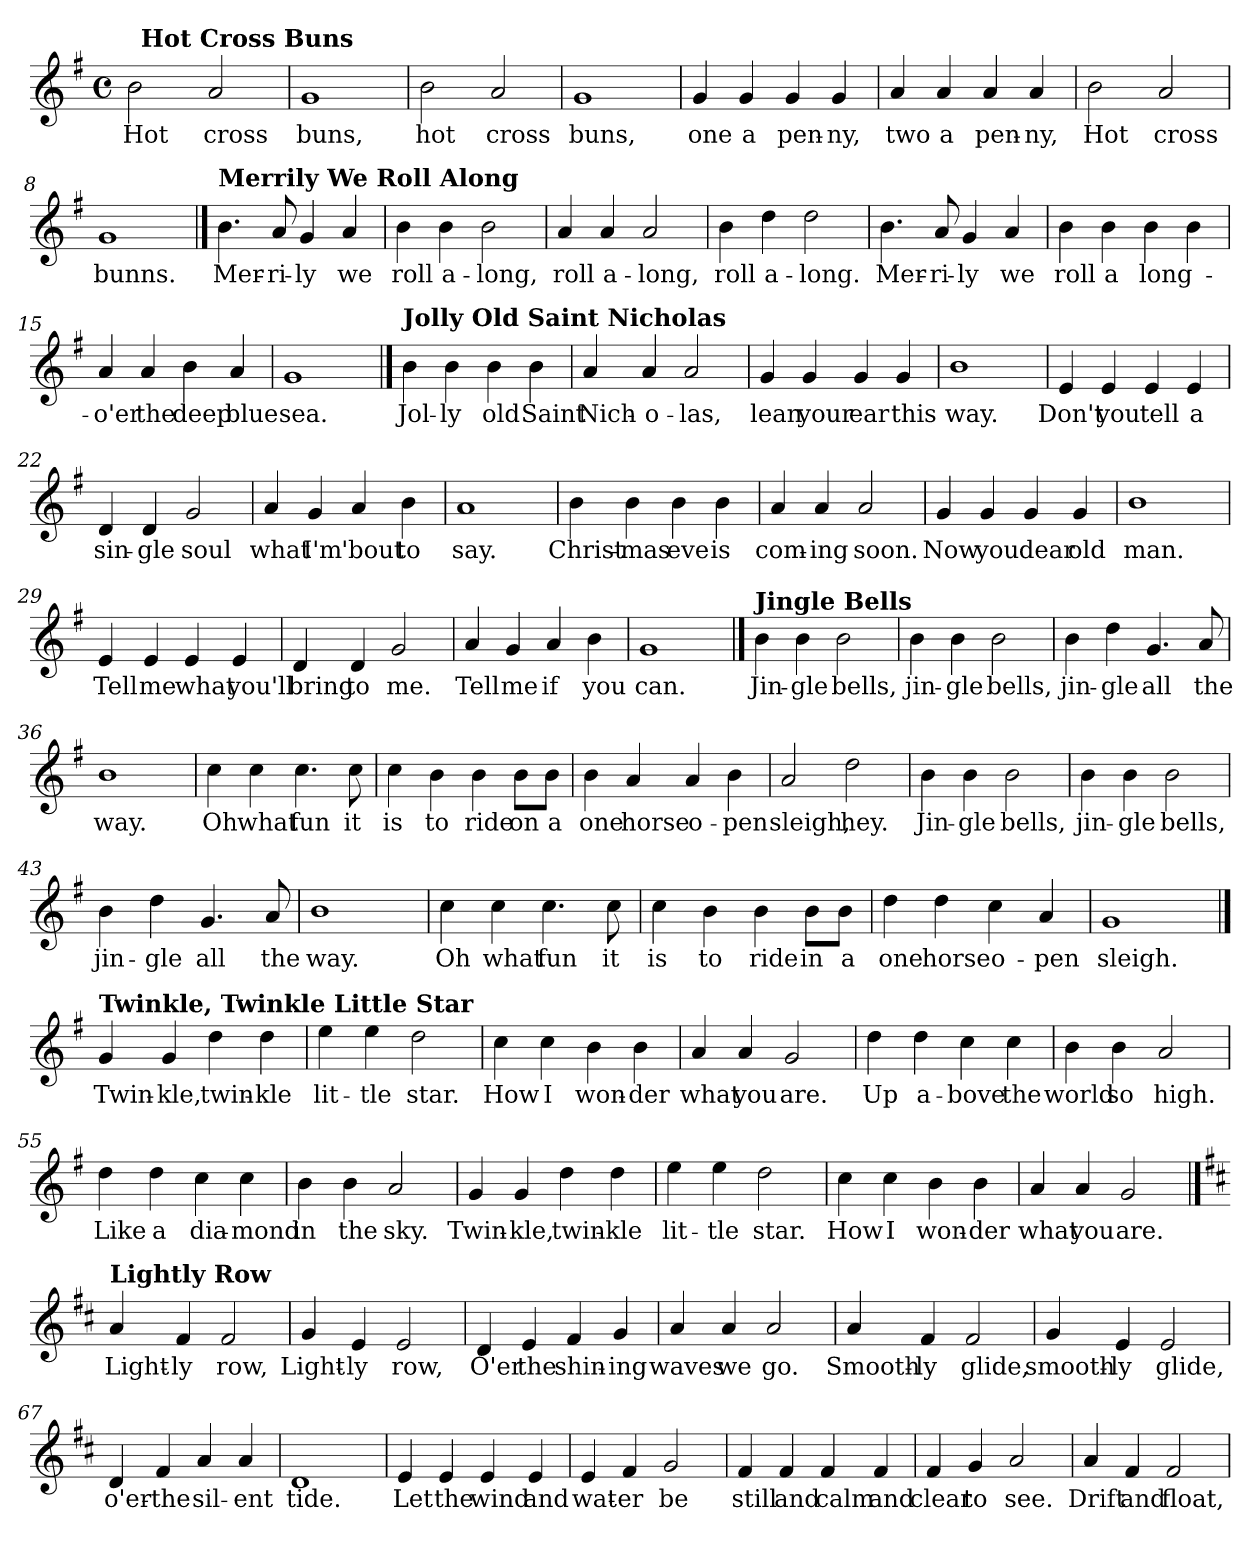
**kern	**text
*part1	*part1
*staff1	*staff1
*clefG2	*
*k[f#]	*
*G:	*
*M4/4	*
*met(c)	*
=1	=1
!	!LO:LY:b
*^	*
2b\	32ryy	Hot
!	!LO:TX:a:B:t=Hot Cross Buns	!
.	2ryy	.
!	!	!LO:LY:b
2a/	.	cross
.	4...ryy	.
=2	=2	=2
!	!	!LO:LY:b
*v	*v	*
1g	buns,
=3	=3
!	!LO:LY:b
2b\	hot
!	!LO:LY:b
2a/	cross
=4	=4
!	!LO:LY:b
1g	buns,
=5	=5
!	!LO:LY:b
4g/	one
!	!LO:LY:b
4g/	a
!	!LO:LY:b
4g/	pen-
!	!LO:LY:b
4g/	-ny,
=6	=6
!	!LO:LY:b
4a/	two
!	!LO:LY:b
4a/	a
!	!LO:LY:b
4a/	pen-
!	!LO:LY:b
4a/	-ny,
=7	=7
!	!LO:LY:b
2b\	Hot
!	!LO:LY:b
2a/	cross
=8	=8
!	!LO:LY:b
1g	bunns.
!!LO:LB:g=z
==9	==9
!LO:TX:a:B:t=Merrily We Roll Along	!
!	!LO:LY:b
4.b\	Mer-
!	!LO:LY:b
8a/	-ri-
!	!LO:LY:b
4g/	-ly
!	!LO:LY:b
4a/	we
=10	=10
!	!LO:LY:b
4b\	roll
!	!LO:LY:b
4b\	a-
!	!LO:LY:b
2b\	-long,
=11	=11
!	!LO:LY:b
4a/	roll
!	!LO:LY:b
4a/	a-
!	!LO:LY:b
2a/	-long,
=12	=12
!	!LO:LY:b
4b\	roll
!	!LO:LY:b
4dd\	a-
!	!LO:LY:b
2dd\	-long.
=13	=13
!	!LO:LY:b
4.b\	Mer-
!	!LO:LY:b
8a/	-ri-
!	!LO:LY:b
4g/	-ly
!	!LO:LY:b
4a/	we
=14	=14
!	!LO:LY:b
4b\	roll
!	!LO:LY:b
4b\	a
!	!LO:LY:b
4b\	long-
4b\	.
=15	=15
!	!LO:LY:b
4a/	-o'er
!	!LO:LY:b
4a/	the
!	!LO:LY:b
4b\	deep
!	!LO:LY:b
4a/	blue
=16	=16
!	!LO:LY:b
1g	sea.
!!LO:LB:g=z
==17	==17
!LO:TX:a:B:t=Jolly Old Saint Nicholas	!
!	!LO:LY:b
4b\	Jol-
!	!LO:LY:b
4b\	-ly
!	!LO:LY:b
4b\	old
!	!LO:LY:b
4b\	Saint
=18	=18
!	!LO:LY:b
4a/	Nich-
!	!LO:LY:b
4a/	-o-
!	!LO:LY:b
2a/	-las,
=19	=19
!	!LO:LY:b
4g/	lean
!	!LO:LY:b
4g/	your
!	!LO:LY:b
4g/	ear
!	!LO:LY:b
4g/	this
=20	=20
!	!LO:LY:b
1b	way.
=21	=21
!	!LO:LY:b
4e/	Don't
!	!LO:LY:b
4e/	you
!	!LO:LY:b
4e/	tell
!	!LO:LY:b
4e/	a
=22	=22
!	!LO:LY:b
4d/	sin-
!	!LO:LY:b
4d/	-gle
!	!LO:LY:b
2g/	soul
=23	=23
!	!LO:LY:b
4a/	what
!	!LO:LY:b
4g/	I'm
!	!LO:LY:b
4a/	'bout
!	!LO:LY:b
4b\	to
=24	=24
!	!LO:LY:b
1a	say.
!!LO:LB:g=z
=25	=25
!	!LO:LY:b
4b\	Christ-
!	!LO:LY:b
4b\	-mas
!	!LO:LY:b
4b\	eve
!	!LO:LY:b
4b\	is
=26	=26
!	!LO:LY:b
4a/	com-
!	!LO:LY:b
4a/	-ing
!	!LO:LY:b
2a/	soon.
=27	=27
!	!LO:LY:b
4g/	Now
!	!LO:LY:b
4g/	you
!	!LO:LY:b
4g/	dear
!	!LO:LY:b
4g/	old
=28	=28
!	!LO:LY:b
1b	man.
=29	=29
!	!LO:LY:b
4e/	Tell
!	!LO:LY:b
4e/	me
!	!LO:LY:b
4e/	what
!	!LO:LY:b
4e/	you'll
=30	=30
!	!LO:LY:b
4d/	bring
!	!LO:LY:b
4d/	to
!	!LO:LY:b
2g/	me.
=31	=31
!	!LO:LY:b
4a/	Tell
!	!LO:LY:b
4g/	me
!	!LO:LY:b
4a/	if
!	!LO:LY:b
4b\	you
=32	=32
!	!LO:LY:b
1g	can.
!!LO:LB:g=z
==33	==33
!LO:TX:a:B:t=Jingle Bells	!
!	!LO:LY:b
4b\	Jin-
!	!LO:LY:b
4b\	-gle
!	!LO:LY:b
2b\	bells,
=34	=34
!	!LO:LY:b
4b\	jin-
!	!LO:LY:b
4b\	-gle
!	!LO:LY:b
2b\	bells,
=35	=35
!	!LO:LY:b
4b\	jin-
!	!LO:LY:b
4dd\	-gle
!	!LO:LY:b
4.g/	all
!	!LO:LY:b
8a/	the
=36	=36
!	!LO:LY:b
1b	way.
=37	=37
!	!LO:LY:b
4cc\	Oh
!	!LO:LY:b
4cc\	what
!	!LO:LY:b
4.cc\	fun
!	!LO:LY:b
8cc\	it
=38	=38
!	!LO:LY:b
4cc\	is
!	!LO:LY:b
4b\	to
!	!LO:LY:b
4b\	ride
!	!LO:LY:b
8b\L	on
!	!LO:LY:b
8b\J	a
=39	=39
!	!LO:LY:b
4b\	one
!	!LO:LY:b
4a/	horse
!	!LO:LY:b
4a/	o-
!	!LO:LY:b
4b\	-pen
=40	=40
!	!LO:LY:b
2a/	sleigh,
!	!LO:LY:b
2dd\	hey.
!!LO:LB:g=z
=41	=41
!	!LO:LY:b
4b\	Jin-
!	!LO:LY:b
4b\	-gle
!	!LO:LY:b
2b\	bells,
=42	=42
!	!LO:LY:b
4b\	jin-
!	!LO:LY:b
4b\	-gle
!	!LO:LY:b
2b\	bells,
=43	=43
!	!LO:LY:b
4b\	jin-
!	!LO:LY:b
4dd\	-gle
!	!LO:LY:b
4.g/	all
!	!LO:LY:b
8a/	the
=44	=44
!	!LO:LY:b
1b	way.
=45	=45
!	!LO:LY:b
4cc\	Oh
!	!LO:LY:b
4cc\	what
!	!LO:LY:b
4.cc\	fun
!	!LO:LY:b
8cc\	it
=46	=46
!	!LO:LY:b
4cc\	is
!	!LO:LY:b
4b\	to
!	!LO:LY:b
4b\	ride
!	!LO:LY:b
8b\L	in
!	!LO:LY:b
8b\J	a
=47	=47
!	!LO:LY:b
4dd\	one
!	!LO:LY:b
4dd\	horse
!	!LO:LY:b
4cc\	o-
!	!LO:LY:b
4a/	-pen
=48	=48
!	!LO:LY:b
1g	sleigh.
!!LO:LB:g=z
==49	==49
!LO:TX:a:B:t=Twinkle, Twinkle Little Star	!
!	!LO:LY:b
4g/	Twin-
!	!LO:LY:b
4g/	-kle,
!	!LO:LY:b
4dd\	twin-
!	!LO:LY:b
4dd\	-kle
=50	=50
!	!LO:LY:b
4ee\	lit-
!	!LO:LY:b
4ee\	-tle
!	!LO:LY:b
2dd\	star.
=51	=51
!	!LO:LY:b
4cc\	How
!	!LO:LY:b
4cc\	I
!	!LO:LY:b
4b\	won-
!	!LO:LY:b
4b\	-der
=52	=52
!	!LO:LY:b
4a/	what
!	!LO:LY:b
4a/	you
!	!LO:LY:b
2g/	are.
!!LO:LB:g=z
=53	=53
!	!LO:LY:b
4dd\	Up
!	!LO:LY:b
4dd\	a-
!	!LO:LY:b
4cc\	-bove
!	!LO:LY:b
4cc\	the
=54	=54
!	!LO:LY:b
4b\	world
!	!LO:LY:b
4b\	so
!	!LO:LY:b
2a/	high.
=55	=55
!	!LO:LY:b
4dd\	Like
!	!LO:LY:b
4dd\	a
!	!LO:LY:b
4cc\	dia-
!	!LO:LY:b
4cc\	-mond
=56	=56
!	!LO:LY:b
4b\	in
!	!LO:LY:b
4b\	the
!	!LO:LY:b
2a/	sky.
!!LO:LB:g=z
=57	=57
!	!LO:LY:b
4g/	Twin-
!	!LO:LY:b
4g/	-kle,
!	!LO:LY:b
4dd\	twin-
!	!LO:LY:b
4dd\	-kle
=58	=58
!	!LO:LY:b
4ee\	lit-
!	!LO:LY:b
4ee\	-tle
!	!LO:LY:b
2dd\	star.
=59	=59
!	!LO:LY:b
4cc\	How
!	!LO:LY:b
4cc\	I
!	!LO:LY:b
4b\	won-
!	!LO:LY:b
4b\	-der
=60	=60
!	!LO:LY:b
4a/	what
!	!LO:LY:b
4a/	you
!	!LO:LY:b
2g/	are.
!!LO:PB:g=z
==61	==61
*k[f#c#]	*
*D:	*
!LO:TX:a:B:t=Lightly Row	!
!	!LO:LY:b
4a/	Light-
!	!LO:LY:b
4f#/	-ly
!	!LO:LY:b
2f#/	row,
=62	=62
!	!LO:LY:b
4g/	Light-
!	!LO:LY:b
4e/	-ly
!	!LO:LY:b
2e/	row,
=63	=63
!	!LO:LY:b
4d/	O'er
!	!LO:LY:b
4e/	the
!	!LO:LY:b
4f#/	shin-
!	!LO:LY:b
4g/	-ing
=64	=64
!	!LO:LY:b
4a/	waves
!	!LO:LY:b
4a/	we
!	!LO:LY:b
2a/	go.
=65	=65
!	!LO:LY:b
4a/	Smooth-
!	!LO:LY:b
4f#/	-ly
!	!LO:LY:b
2f#/	glide,
=66	=66
!	!LO:LY:b
4g/	smooth-
!	!LO:LY:b
4e/	-ly
!	!LO:LY:b
2e/	glide,
=67	=67
!	!LO:LY:b
4d/	o'er-
!	!LO:LY:b
4f#/	-the
!	!LO:LY:b
4a/	sil-
!	!LO:LY:b
4a/	-ent
=68	=68
!	!LO:LY:b
1d	tide.
!!LO:LB:g=z
=69	=69
!	!LO:LY:b
4e/	Let
!	!LO:LY:b
4e/	the
!	!LO:LY:b
4e/	wind
!	!LO:LY:b
4e/	and
=70	=70
!	!LO:LY:b
4e/	wat-
!	!LO:LY:b
4f#/	-er
!	!LO:LY:b
2g/	be
=71	=71
!	!LO:LY:b
4f#/	still
!	!LO:LY:b
4f#/	and
!	!LO:LY:b
4f#/	calm
!	!LO:LY:b
4f#/	and
=72	=72
!	!LO:LY:b
4f#/	clear
!	!LO:LY:b
4g/	to
!	!LO:LY:b
2a/	see.
=73	=73
!	!LO:LY:b
4a/	Drift
!	!LO:LY:b
4f#/	and
!	!LO:LY:b
2f#/	float,
=	=
*-	*-
